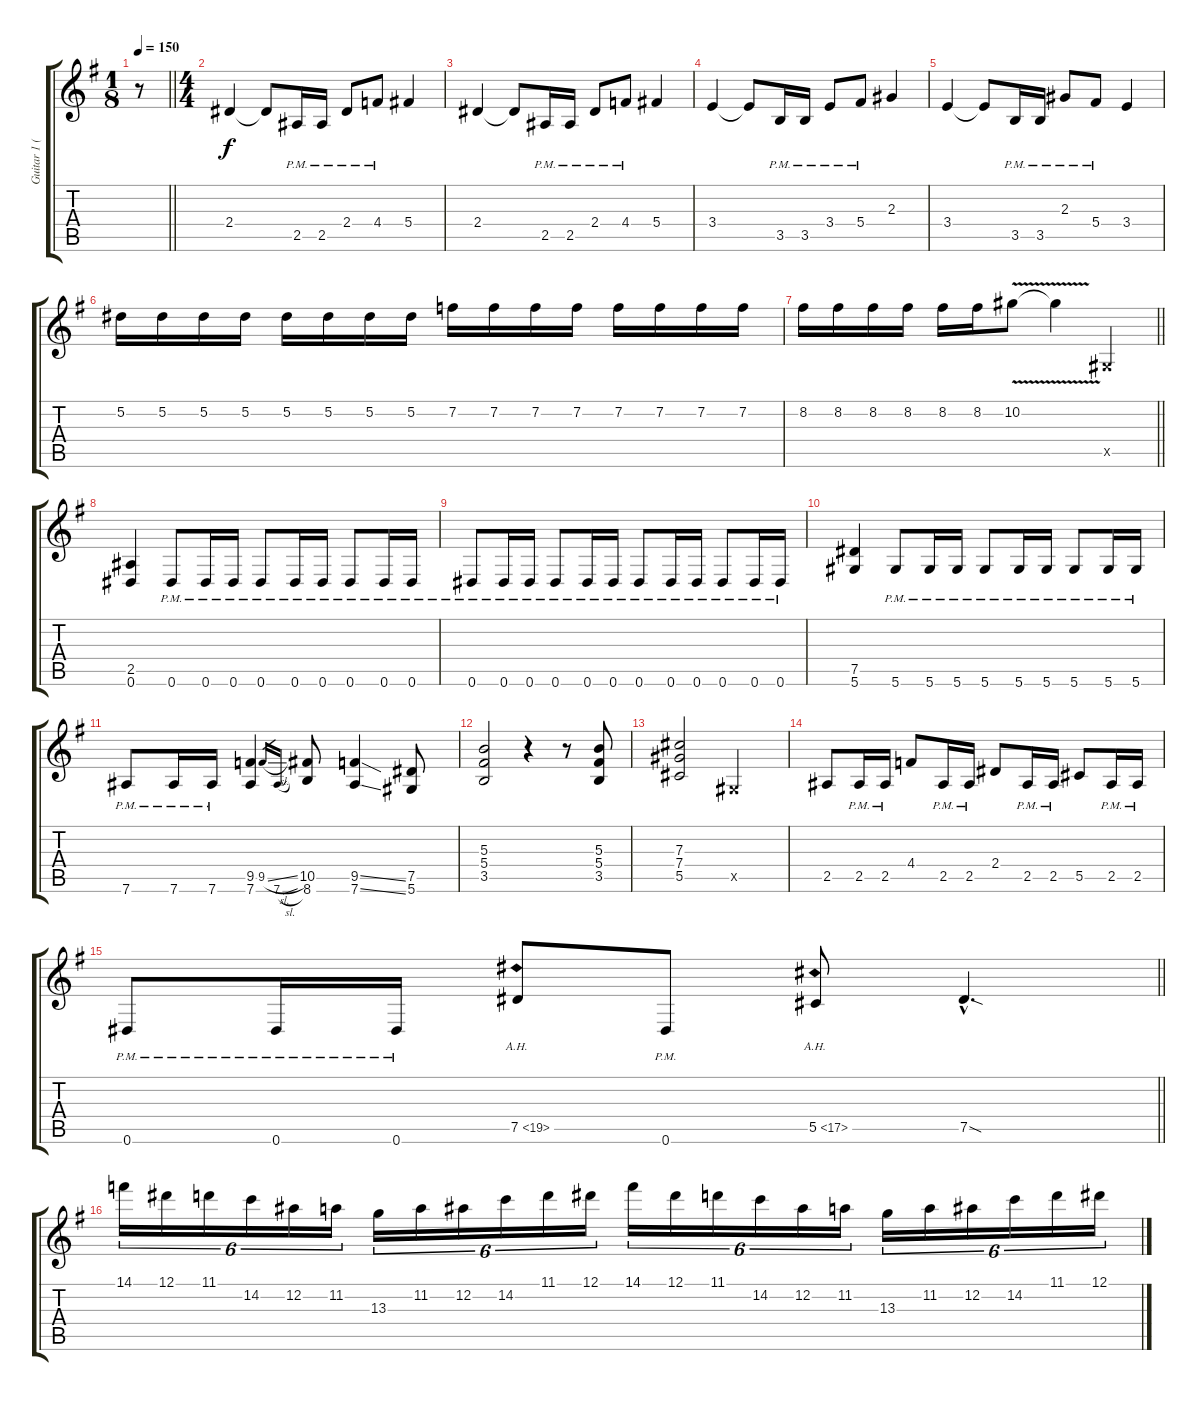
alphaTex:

\track ("Guitar 1 (SheJa)" "Guitar 1 (") {instrument distortionguitar}
\staff {score tabs}
\tuning (Eb4 Bb3 Gb3 Db3 Ab2 Eb2) {hide}
\ts (1 8)
\tempo 150
\clef g2
\barLineRight lightlight
\ks g
r.8{dy f instrument distortionguitar} |
\ts (4 4)
2.4.4 2.4{t}.8 2.5{pm}.16 2.5{pm}.16 2.4{pm}.8 4.4{pm}.8 5.4.4 |
2.4.4 2.4{t}.8 2.5{pm}.16 2.5{pm}.16 2.4{pm}.8 4.4{pm}.8 5.4.4 |
3.4.4 3.4{t}.8 3.5{pm}.16 3.5{pm}.16 3.4{pm}.8 5.4{pm}.8 2.3.4 |
3.4.4 3.4{t}.8 3.5{pm}.16 3.5{pm}.16 2.3{pm}.8 5.4{pm}.8 3.4.4 |
5.2.16 5.2.16 5.2.16 5.2.16 5.2.16 5.2.16 5.2.16 5.2.16 7.2.16 7.2.16 7.2.16 7.2.16 7.2.16 7.2.16 7.2.16 7.2.16 |
\barLineRight lightlight
8.2.16 8.2.16 8.2.16 8.2.16 8.2.16 8.2.16 10.2{v}.8 10.2{t}.4 0.5{x}.4 |
(2.5 0.6).4 0.6{pm}.8 0.6{pm}.16 0.6{pm}.16 0.6{pm}.8 0.6{pm}.16 0.6{pm}.16 0.6{pm}.8 0.6{pm}.16 0.6{pm}.16 |
0.6{pm}.8 0.6{pm}.16 0.6{pm}.16 0.6{pm}.8 0.6{pm}.16 0.6{pm}.16 0.6{pm}.8 0.6{pm}.16 0.6{pm}.16 0.6{pm}.8 0.6{pm}.16 0.6{pm}.16 |
(7.5 5.6).4 5.6{pm}.8 5.6{pm}.16 5.6{pm}.16 5.6{pm}.8 5.6{pm}.16 5.6{pm}.16 5.6{pm}.8 5.6{pm}.16 5.6{pm}.16 |
7.6{pm}.8 7.6{pm}.16 7.6{pm}.16 (9.5 7.6).4 9.5{sl}.16{gr} 7.6{sl}.16{gr} (10.5 8.6).8 (9.5{ss} 7.6{ss}).4 (7.5 5.6).8 |
(5.3 5.4 3.5).2 r.4 r.8 (5.3 5.4 3.5).8 |
(7.3 7.4 5.5).2 0.5{x}.2 |
2.5.8 2.5{pm}.16 2.5{pm}.16 4.4.8 2.5{pm}.16 2.5{pm}.16 2.4.8 2.5{pm}.16 2.5{pm}.16 5.5.8 2.5{pm}.16 2.5{pm}.16 |
\barLineRight lightlight
0.6{pm}.8 0.6{pm}.16 0.6{pm}.16 7.5{ah 12}.8 0.6{pm}.8 5.5{ah 12}.8 7.5{sod hac}.4{d} |
14.1.16{tu (6 4)} 12.1.16{tu (6 4)} 11.1.16{tu (6 4)} 14.2.16{tu (6 4)} 12.2.16{tu (6 4)} 11.2.16{tu (6 4)} 13.3.16{tu (6 4)} 11.2.16{tu (6 4)} 12.2.16{tu (6 4)} 14.2.16{tu (6 4)} 11.1.16{tu (6 4)} 12.1.16{tu (6 4)} 14.1.16{tu (6 4)} 12.1.16{tu (6 4)} 11.1.16{tu (6 4)} 14.2.16{tu (6 4)} 12.2.16{tu (6 4)} 11.2.16{tu (6 4)} 13.3.16{tu (6 4)} 11.2.16{tu (6 4)} 12.2.16{tu (6 4)} 14.2.16{tu (6 4)} 11.1.16{tu (6 4)} 12.1.16{tu (6 4)}
